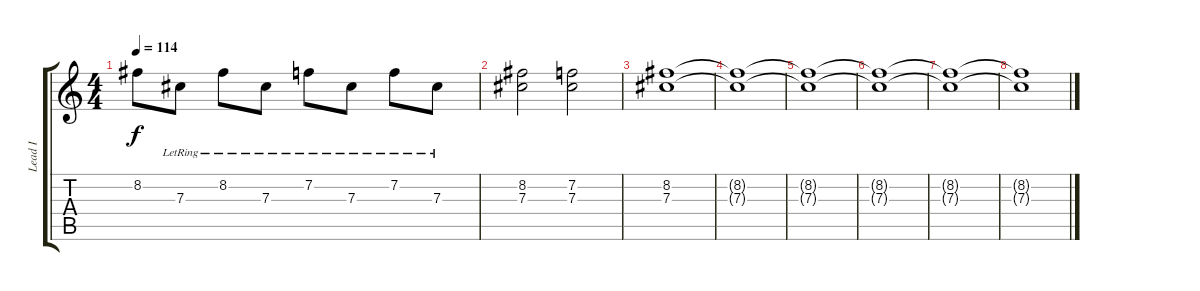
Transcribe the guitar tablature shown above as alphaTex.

\track ("Lead I" "Lead I") {instrument overdrivenguitar}
\staff {score tabs}
\tuning (Eb4 Bb3 Gb3 Db3 Ab2 Eb2) {hide}
\ts (4 4)
\tempo 114
\clef g2
\ks c
8.2{t}.8{dy f} 7.3{lr}.8 8.2{lr}.8 7.3{lr}.8 7.2{lr}.8 7.3{lr}.8 7.2{lr}.8 7.3{lr}.8 |
(8.2 7.3).2 (7.2 7.3).2 |
(8.2 7.3).1 |
(8.2{t} 7.3{t}).1 |
(8.2{t} 7.3{t}).1 |
(8.2{t} 7.3{t}).1 |
(8.2{t} 7.3{t}).1 |
(8.2{t} 7.3{t}).1
